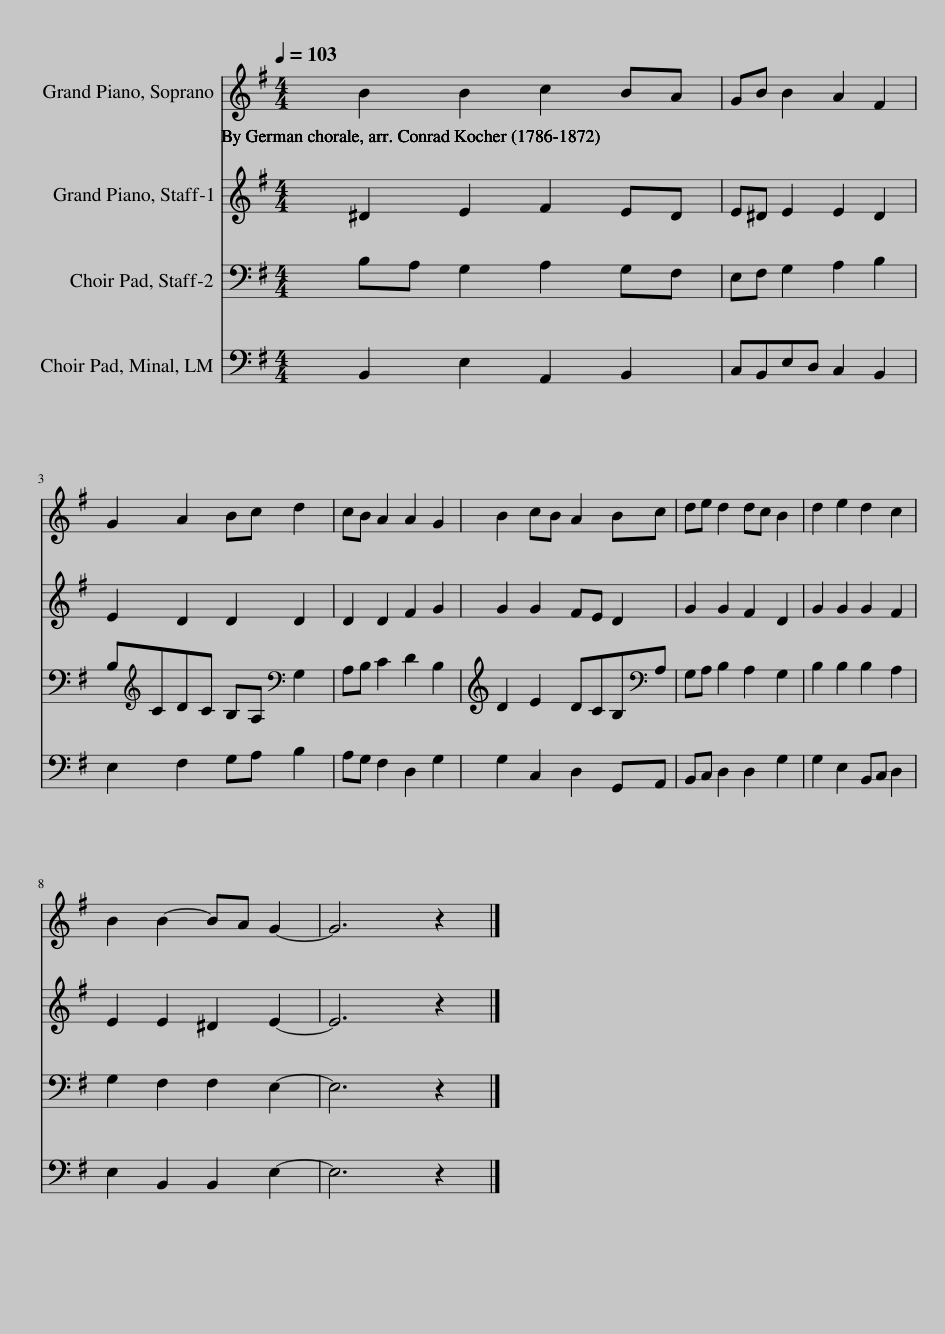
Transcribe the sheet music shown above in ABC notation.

X:1
%%score 1 2 3 4
L:1/8
Q:1/4=103
M:4/4
I:linebreak $
K:G
V:1 treble
V:2 treble
V:3 bass
V:4 bass
V:1
 B2 B2 c2 BA | GB B2 A2 F2 |$ G2 A2 Bc d2 | cB A2 A2 G2 | B2 cB A2 Bc | %5
 de d2 dc B2 | d2 e2 d2 c2 |$ B2 B2- BA G2- | G6 z2 |] %9
V:2
 ^D2 E2 F2 ED | E^D E2 E2 D2 |$ E2 D2 D2 D2 | D2 D2 F2 G2 | G2 G2 FE D2 | %5
 G2 G2 F2 D2 | G2 G2 G2 F2 |$ E2 E2 ^D2 E2- | E6 z2 |] %9
V:3
 B,A, G,2 A,2 G,F, | E,F, G,2 A,2 B,2 |$ B,[K:treble]CDC B,A,[K:bass] G,2 | A,B, C2 D2 B,2 | D2 E2 DCB,[K:bass]A, | %5
 G,A, B,2 A,2 G,2 | B,2 B,2 B,2 A,2 |$ G,2 F,2 F,2 E,2- | E,6 z2 |] %9
V:4
 B,,2 E,2 A,,2 B,,2 | C,B,,E,D, C,2 B,,2 |$ E,2 F,2 G,A, B,2 | A,G, F,2 D,2 G,2 | G,2 C,2 D,2 G,,A,, | %5
 B,,C, D,2 D,2 G,2 | G,2 E,2 B,,C, D,2 |$ E,2 B,,2 B,,2 E,2- | E,6 z2 |] %9
